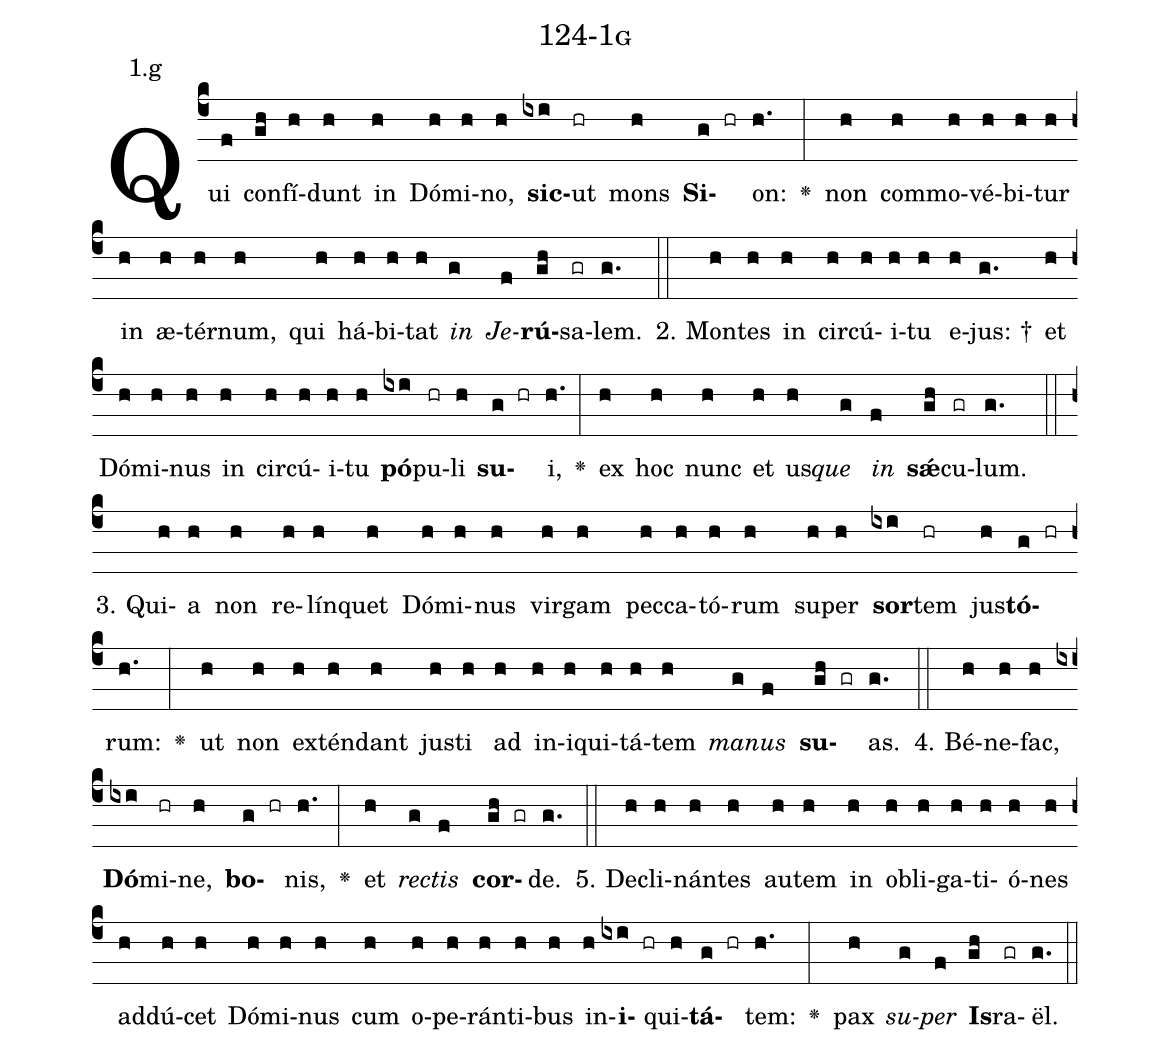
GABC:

name: 124-1g;
annotation: 1.g;
%%
(c4)Qui(f) con(gh)fí(h)dunt(h) in(h) Dó(h)mi(h)no,(h) <b>sic</b>(ixi)ut(hr) mons(h) <b>Si</b>(g hr)on:(h.) <v>\greheightstar</v>(:) non(h) com(h)mo(h)vé(h)bi(h)tur(h) in(h) æ(h)tér(h)num,(h) qui(h) há(h)bi(h)tat(h) <i>in</i>(g) <i>Je</i>(f)<b>rú</b>(gh)sa(gr)lem.(g.) (::)
2. Mon(h)tes(h) in(h) cir(h)cú(h)i(h)tu(h) e(h)jus: †(g.) et(h) Dó(h)mi(h)nus(h) in(h) cir(h)cú(h)i(h)tu(h) <b>pó</b>(ixi)pu(hr)li(h) <b>su</b>(g hr)i,(h.) <v>\greheightstar</v>(:) ex(h) hoc(h) nunc(h) et(h) us(h)<i>que</i>(g) <i>in</i>(f) <b>sǽ</b>(gh)cu(gr)lum.(g.) (::)
3. Qui(h)a(h) non(h) re(h)lín(h)quet(h) Dó(h)mi(h)nus(h) vir(h)gam(h) pec(h)ca(h)tó(h)rum(h) su(h)per(h) <b>sor</b>(ixi)tem(hr) jus(h)<b>tó</b>(g hr)rum:(h.) <v>\greheightstar</v>(:) ut(h) non(h) ex(h)tén(h)dant(h) jus(h)ti(h) ad(h) in(h)i(h)qui(h)tá(h)tem(h) <i>ma</i>(g)<i>nus</i>(f) <b>su</b>(gh gr)as.(g.) (::)
4. Bé(h)ne(h)fac,(h) <b>Dó</b>(ixi)mi(hr)ne,(h) <b>bo</b>(g hr)nis,(h.) <v>\greheightstar</v>(:) et(h) <i>rec</i>(g)<i>tis</i>(f) <b>cor</b>(gh gr)de.(g.) (::)
5. De(h)cli(h)nán(h)tes(h) au(h)tem(h) in(h) ob(h)li(h)ga(h)ti(h)ó(h)nes(h) ad(h)dú(h)cet(h) Dó(h)mi(h)nus(h) cum(h) o(h)pe(h)rán(h)ti(h)bus(h) in(h)<b>i</b>(ixi hr)qui(h)<b>tá</b>(g hr)tem:(h.) <v>\greheightstar</v>(:) pax(h) <i>su</i>(g)<i>per</i>(f) <b>Is</b>(gh)ra(gr)ël.(g.) (::)
